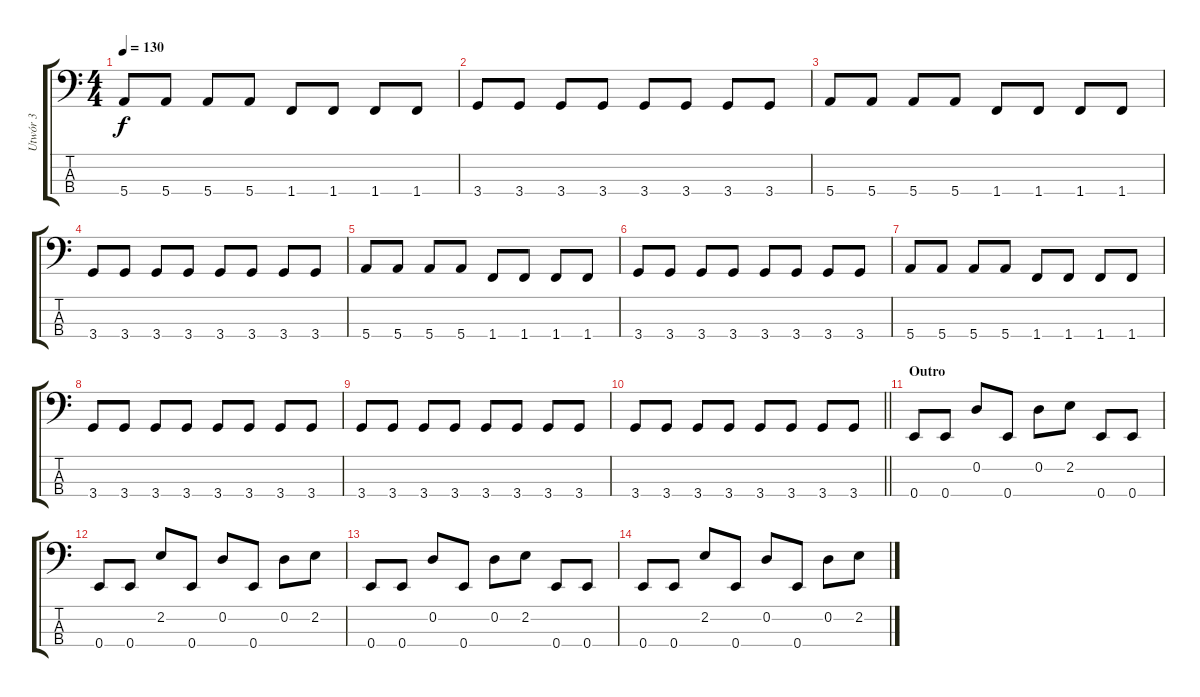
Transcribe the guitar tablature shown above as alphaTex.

\track ("Utwór 3" "Utwór 3") {instrument electricbassfinger}
\staff {score tabs}
\tuning (G2 D2 A1 E1) {hide}
\ts (4 4)
\tempo 130
\clef f4
\ks c
5.4.8{dy f} 5.4.8 5.4.8 5.4.8 1.4.8 1.4.8 1.4.8 1.4.8 |
3.4.8 3.4.8 3.4.8 3.4.8 3.4.8 3.4.8 3.4.8 3.4.8 |
5.4.8 5.4.8 5.4.8 5.4.8 1.4.8 1.4.8 1.4.8 1.4.8 |
3.4.8 3.4.8 3.4.8 3.4.8 3.4.8 3.4.8 3.4.8 3.4.8 |
5.4.8 5.4.8 5.4.8 5.4.8 1.4.8 1.4.8 1.4.8 1.4.8 |
3.4.8 3.4.8 3.4.8 3.4.8 3.4.8 3.4.8 3.4.8 3.4.8 |
5.4.8 5.4.8 5.4.8 5.4.8 1.4.8 1.4.8 1.4.8 1.4.8 |
3.4.8 3.4.8 3.4.8 3.4.8 3.4.8 3.4.8 3.4.8 3.4.8 |
3.4.8 3.4.8 3.4.8 3.4.8 3.4.8 3.4.8 3.4.8 3.4.8 |
\barLineRight lightlight
3.4.8 3.4.8 3.4.8 3.4.8 3.4.8 3.4.8 3.4.8 3.4.8 |
\section ("" "Outro")
0.4.8 0.4.8 0.2.8 0.4.8 0.2.8 2.2.8 0.4.8 0.4.8 |
0.4.8 0.4.8 2.2.8 0.4.8 0.2.8 0.4.8 0.2.8 2.2.8 |
0.4.8 0.4.8 0.2.8 0.4.8 0.2.8 2.2.8 0.4.8 0.4.8 |
0.4.8 0.4.8 2.2.8 0.4.8 0.2.8 0.4.8 0.2.8 2.2.8
